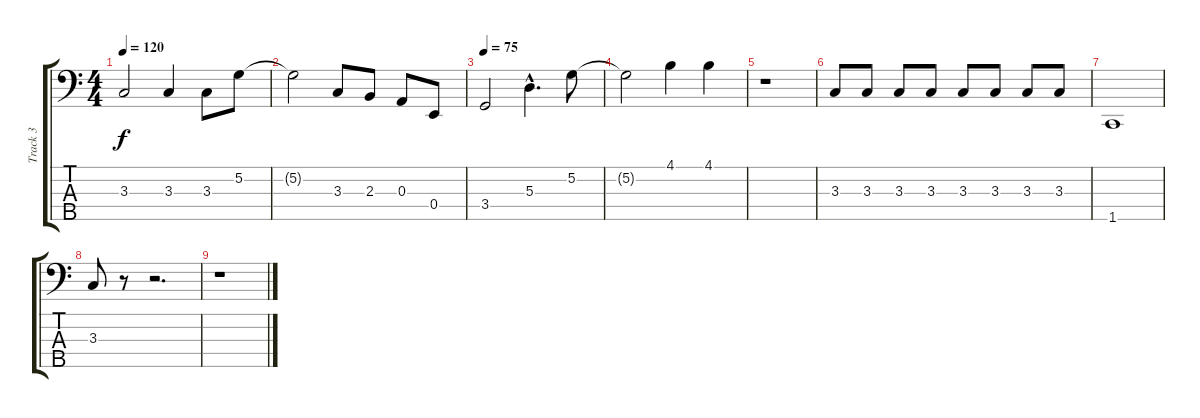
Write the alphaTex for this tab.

\track ("Track 3" "Track 3") {instrument electricbassfinger}
\staff {score tabs}
\tuning (G2 D2 A1 E1 B0) {hide}
\ts (4 4)
\tempo 120
\clef f4
\ks c
3.3.2{dy f} 3.3.4 3.3.8 5.2.8 |
5.2{t}.2 3.3.8 2.3.8 0.3.8 0.4.8 |
\tempo 75
3.4.2 5.3{hac}.4{d} 5.2.8 |
5.2{t}.2 4.1.4 4.1.4 |
r.1 |
3.3.8 3.3.8 3.3.8 3.3.8 3.3.8 3.3.8 3.3.8 3.3.8 |
1.5.1 |
3.3.8 r.8 r.2{d} |
r.1
